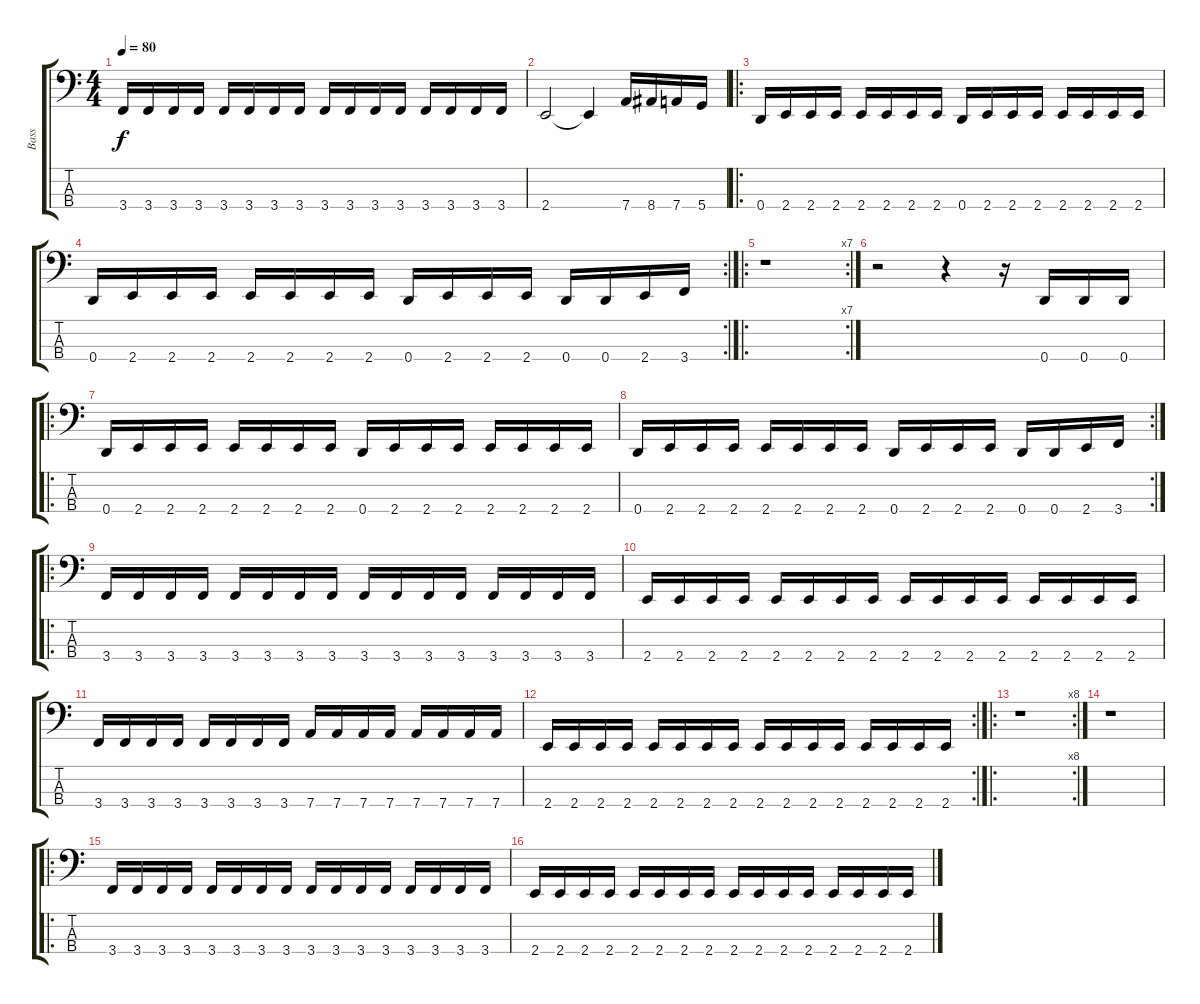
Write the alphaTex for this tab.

\track ("Bass" "Bass") {instrument electricbassfinger}
\staff {score tabs}
\tuning (G2 D2 A1 D1) {hide}
\ts (4 4)
\tempo 80
\clef f4
\ks c
3.4.16{dy f} 3.4.16 3.4.16 3.4.16 3.4.16 3.4.16 3.4.16 3.4.16 3.4.16 3.4.16 3.4.16 3.4.16 3.4.16 3.4.16 3.4.16 3.4.16 |
2.4.2 2.4{t}.4 7.4.16 8.4.16 7.4.16 5.4.16 |
\ro
0.4.16 2.4.16 2.4.16 2.4.16 2.4.16 2.4.16 2.4.16 2.4.16 0.4.16 2.4.16 2.4.16 2.4.16 2.4.16 2.4.16 2.4.16 2.4.16 |
\rc 2
0.4.16 2.4.16 2.4.16 2.4.16 2.4.16 2.4.16 2.4.16 2.4.16 0.4.16 2.4.16 2.4.16 2.4.16 0.4.16 0.4.16 2.4.16 3.4.16 |
\ro
\rc 7
r.1 |
r.2 r.4 r.16 0.4.16 0.4.16 0.4.16 |
\ro
0.4.16 2.4.16 2.4.16 2.4.16 2.4.16 2.4.16 2.4.16 2.4.16 0.4.16 2.4.16 2.4.16 2.4.16 2.4.16 2.4.16 2.4.16 2.4.16 |
\rc 2
0.4.16 2.4.16 2.4.16 2.4.16 2.4.16 2.4.16 2.4.16 2.4.16 0.4.16 2.4.16 2.4.16 2.4.16 0.4.16 0.4.16 2.4.16 3.4.16 |
\ro
3.4.16 3.4.16 3.4.16 3.4.16 3.4.16 3.4.16 3.4.16 3.4.16 3.4.16 3.4.16 3.4.16 3.4.16 3.4.16 3.4.16 3.4.16 3.4.16 |
2.4.16 2.4.16 2.4.16 2.4.16 2.4.16 2.4.16 2.4.16 2.4.16 2.4.16 2.4.16 2.4.16 2.4.16 2.4.16 2.4.16 2.4.16 2.4.16 |
3.4.16 3.4.16 3.4.16 3.4.16 3.4.16 3.4.16 3.4.16 3.4.16 7.4.16 7.4.16 7.4.16 7.4.16 7.4.16 7.4.16 7.4.16 7.4.16 |
\rc 2
2.4.16 2.4.16 2.4.16 2.4.16 2.4.16 2.4.16 2.4.16 2.4.16 2.4.16 2.4.16 2.4.16 2.4.16 2.4.16 2.4.16 2.4.16 2.4.16 |
\ro
\rc 8
r.1 |
r.1 |
\ro
3.4.16 3.4.16 3.4.16 3.4.16 3.4.16 3.4.16 3.4.16 3.4.16 3.4.16 3.4.16 3.4.16 3.4.16 3.4.16 3.4.16 3.4.16 3.4.16 |
2.4.16 2.4.16 2.4.16 2.4.16 2.4.16 2.4.16 2.4.16 2.4.16 2.4.16 2.4.16 2.4.16 2.4.16 2.4.16 2.4.16 2.4.16 2.4.16
